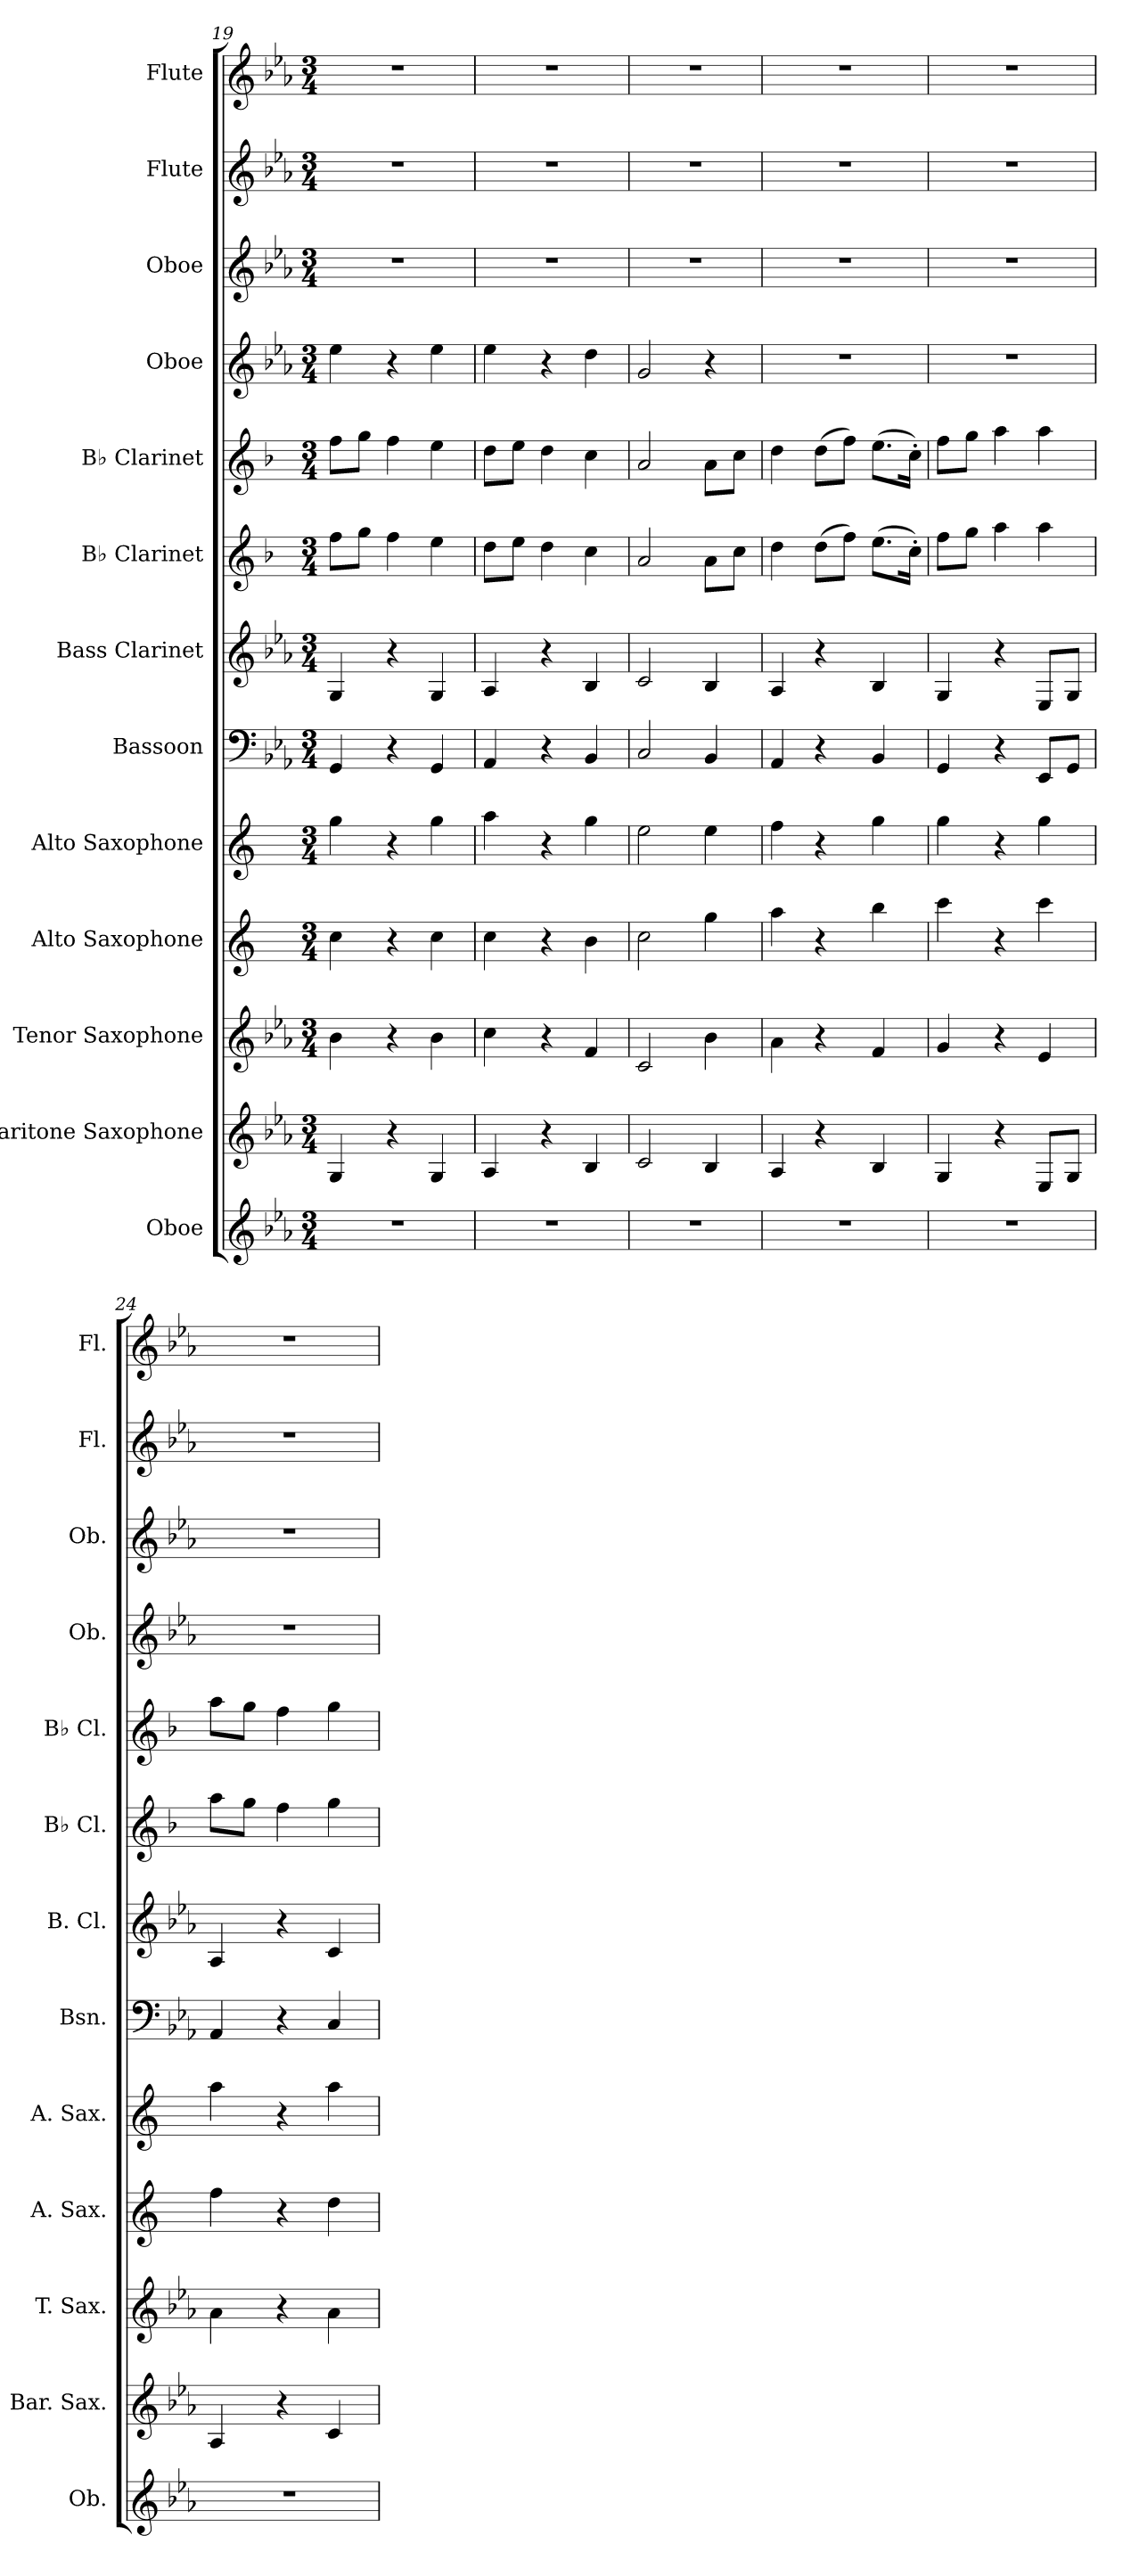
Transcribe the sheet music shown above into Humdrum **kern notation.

**kern	**kern	**kern	**kern	**kern	**kern	**kern	**kern	**kern	**kern	**kern	**kern	**kern
*part13	*part12	*part11	*part10	*part9	*part8	*part7	*part6	*part5	*part4	*part3	*part2	*part1
*staff13	*staff12	*staff11	*staff10	*staff9	*staff8	*staff7	*staff6	*staff5	*staff4	*staff3	*staff2	*staff1
*I"Oboe	*I"Baritone Saxophone	*I"Tenor Saxophone	*I"Alto Saxophone	*I"Alto Saxophone	*I"Bassoon	*I"Bass Clarinet	*I"B♭ Clarinet	*I"B♭ Clarinet	*I"Oboe	*I"Oboe	*I"Flute	*I"Flute
*I'Ob.	*I'Bar. Sax.	*I'T. Sax.	*I'A. Sax.	*I'A. Sax.	*I'Bsn.	*I'B. Cl.	*I'B♭ Cl.	*I'B♭ Cl.	*I'Ob.	*I'Ob.	*I'Fl.	*I'Fl.
*clefG2	*clefG2	*clefG2	*clefG2	*clefG2	*clefF4	*clefG2	*clefG2	*clefG2	*clefG2	*clefG2	*clefG2	*clefG2
*	*ITrd12c21	*ITrd8c14	*ITrd5c9	*ITrd5c9	*	*ITrd8c14	*ITrd1c2	*ITrd1c2	*	*	*	*
*k[b-e-a-]	*k[b-e-a-]	*k[b-e-a-]	*k[b-e-a-]	*k[b-e-a-]	*k[b-e-a-]	*k[b-e-a-]	*k[b-e-a-]	*k[b-e-a-]	*k[b-e-a-]	*k[b-e-a-]	*k[b-e-a-]	*k[b-e-a-]
*M3/4	*M3/4	*M3/4	*M3/4	*M3/4	*M3/4	*M3/4	*M3/4	*M3/4	*M3/4	*M3/4	*M3/4	*M3/4
=19	=19	=19	=19	=19	=19	=19	=19	=19	=19	=19	=19	=19
2.r	4GG/	4B-\	4e-\	4b-\	4GG/	4GG/	8ee-\L	8ee-\L	4ee-\	2.r	2.r	2.r
.	.	.	.	.	.	.	8ff\J	8ff\J	.	.	.	.
.	4r	4r	4r	4r	4r	4r	4ee-\	4ee-\	4r	.	.	.
.	4GG/	4B-\	4e-\	4b-\	4GG/	4GG/	4dd\	4dd\	4ee-\	.	.	.
=20	=20	=20	=20	=20	=20	=20	=20	=20	=20	=20	=20	=20
2.r	4AA-/	4c\	4e-\	4cc\	4AA-/	4AA-/	8cc\L	8cc\L	4ee-\	2.r	2.r	2.r
.	.	.	.	.	.	.	8dd\J	8dd\J	.	.	.	.
.	4r	4r	4r	4r	4r	4r	4cc\	4cc\	4r	.	.	.
.	4BB-/	4F/	4d\	4b-\	4BB-/	4BB-/	4b-\	4b-\	4dd\	.	.	.
=21	=21	=21	=21	=21	=21	=21	=21	=21	=21	=21	=21	=21
2.r	2C/	2C/	2e-\	2g\	2C/	2C/	2g/	2g/	2g/	2.r	2.r	2.r
.	4BB-/	4B-\	4b-\	4g\	4BB-/	4BB-/	8g\L	8g\L	4r	.	.	.
.	.	.	.	.	.	.	8b-\J	8b-\J	.	.	.	.
!!LO:PB:g=z
=22	=22	=22	=22	=22	=22	=22	=22	=22	=22	=22	=22	=22
2.r	4AA-/	4A-\	4cc\	4a-\	4AA-/	4AA-/	4cc\	4cc\	2.r	2.r	2.r	2.r
.	4r	4r	4r	4r	4r	4r	(8cc\L	(8cc\L	.	.	.	.
.	.	.	.	.	.	.	8ee-\J)	8ee-\J)	.	.	.	.
.	4BB-/	4F/	4dd\	4b-\	4BB-/	4BB-/	(8.dd\L	(8.dd\L	.	.	.	.
.	.	.	.	.	.	.	16b-'\Jk)	16b-'\Jk)	.	.	.	.
=23	=23	=23	=23	=23	=23	=23	=23	=23	=23	=23	=23	=23
2.r	4GG/	4G/	4ee-\	4b-\	4GG/	4GG/	8ee-\L	8ee-\L	2.r	2.r	2.r	2.r
.	.	.	.	.	.	.	8ff\J	8ff\J	.	.	.	.
.	4r	4r	4r	4r	4r	4r	4gg\	4gg\	.	.	.	.
.	8EE-/L	4E-/	4ee-\	4b-\	8EE-/L	8EE-/L	4gg\	4gg\	.	.	.	.
.	8GG/J	.	.	.	8GG/J	8GG/J	.	.	.	.	.	.
=24	=24	=24	=24	=24	=24	=24	=24	=24	=24	=24	=24	=24
2.r	4AA-/	4A-\	4a-\	4cc\	4AA-/	4AA-/	8gg\L	8gg\L	2.r	2.r	2.r	2.r
.	.	.	.	.	.	.	8ff\J	8ff\J	.	.	.	.
.	4r	4r	4r	4r	4r	4r	4ee-\	4ee-\	.	.	.	.
.	4C/	4A-\	4f\	4cc\	4C/	4C/	4ff\	4ff\	.	.	.	.
=	=	=	=	=	=	=	=	=	=	=	=	=
*-	*-	*-	*-	*-	*-	*-	*-	*-	*-	*-	*-	*-
